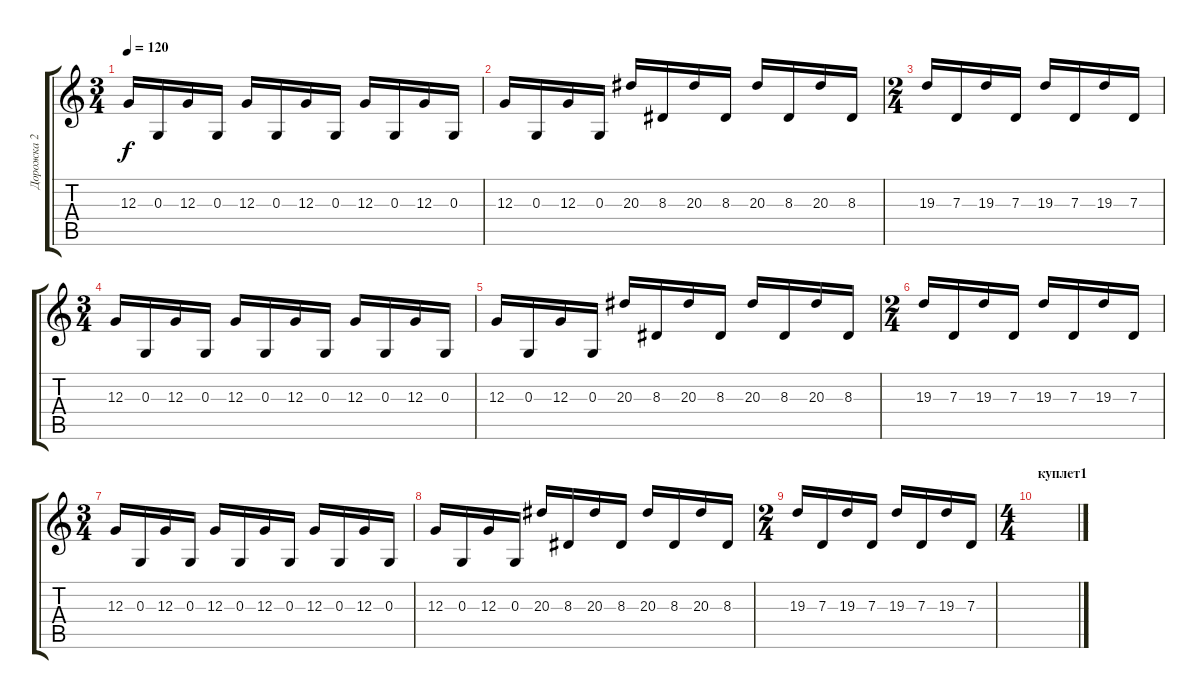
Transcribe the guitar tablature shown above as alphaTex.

\track ("Дорожка 2" "Дорожка 2") {instrument drawbarorgan}
\staff {score tabs}
\tuning (E4 B3 G3 D3 A2 E2) {hide}
\ts (3 4)
\tempo 120
\clef g2
\ks c
12.3.16{dy f} 0.3.16 12.3.16 0.3.16 12.3.16 0.3.16 12.3.16 0.3.16 12.3.16 0.3.16 12.3.16 0.3.16 |
12.3.16 0.3.16 12.3.16 0.3.16 20.3.16 8.3.16 20.3.16 8.3.16 20.3.16 8.3.16 20.3.16 8.3.16 |
\ts (2 4)
19.3.16 7.3.16 19.3.16 7.3.16 19.3.16 7.3.16 19.3.16 7.3.16 |
\ts (3 4)
12.3.16 0.3.16 12.3.16 0.3.16 12.3.16 0.3.16 12.3.16 0.3.16 12.3.16 0.3.16 12.3.16 0.3.16 |
12.3.16 0.3.16 12.3.16 0.3.16 20.3.16 8.3.16 20.3.16 8.3.16 20.3.16 8.3.16 20.3.16 8.3.16 |
\ts (2 4)
19.3.16 7.3.16 19.3.16 7.3.16 19.3.16 7.3.16 19.3.16 7.3.16 |
\ts (3 4)
12.3.16 0.3.16 12.3.16 0.3.16 12.3.16 0.3.16 12.3.16 0.3.16 12.3.16 0.3.16 12.3.16 0.3.16 |
12.3.16 0.3.16 12.3.16 0.3.16 20.3.16 8.3.16 20.3.16 8.3.16 20.3.16 8.3.16 20.3.16 8.3.16 |
\ts (2 4)
19.3.16 7.3.16 19.3.16 7.3.16 19.3.16 7.3.16 19.3.16 7.3.16 |
\ts (4 4)
\section ("" "куплет1")
